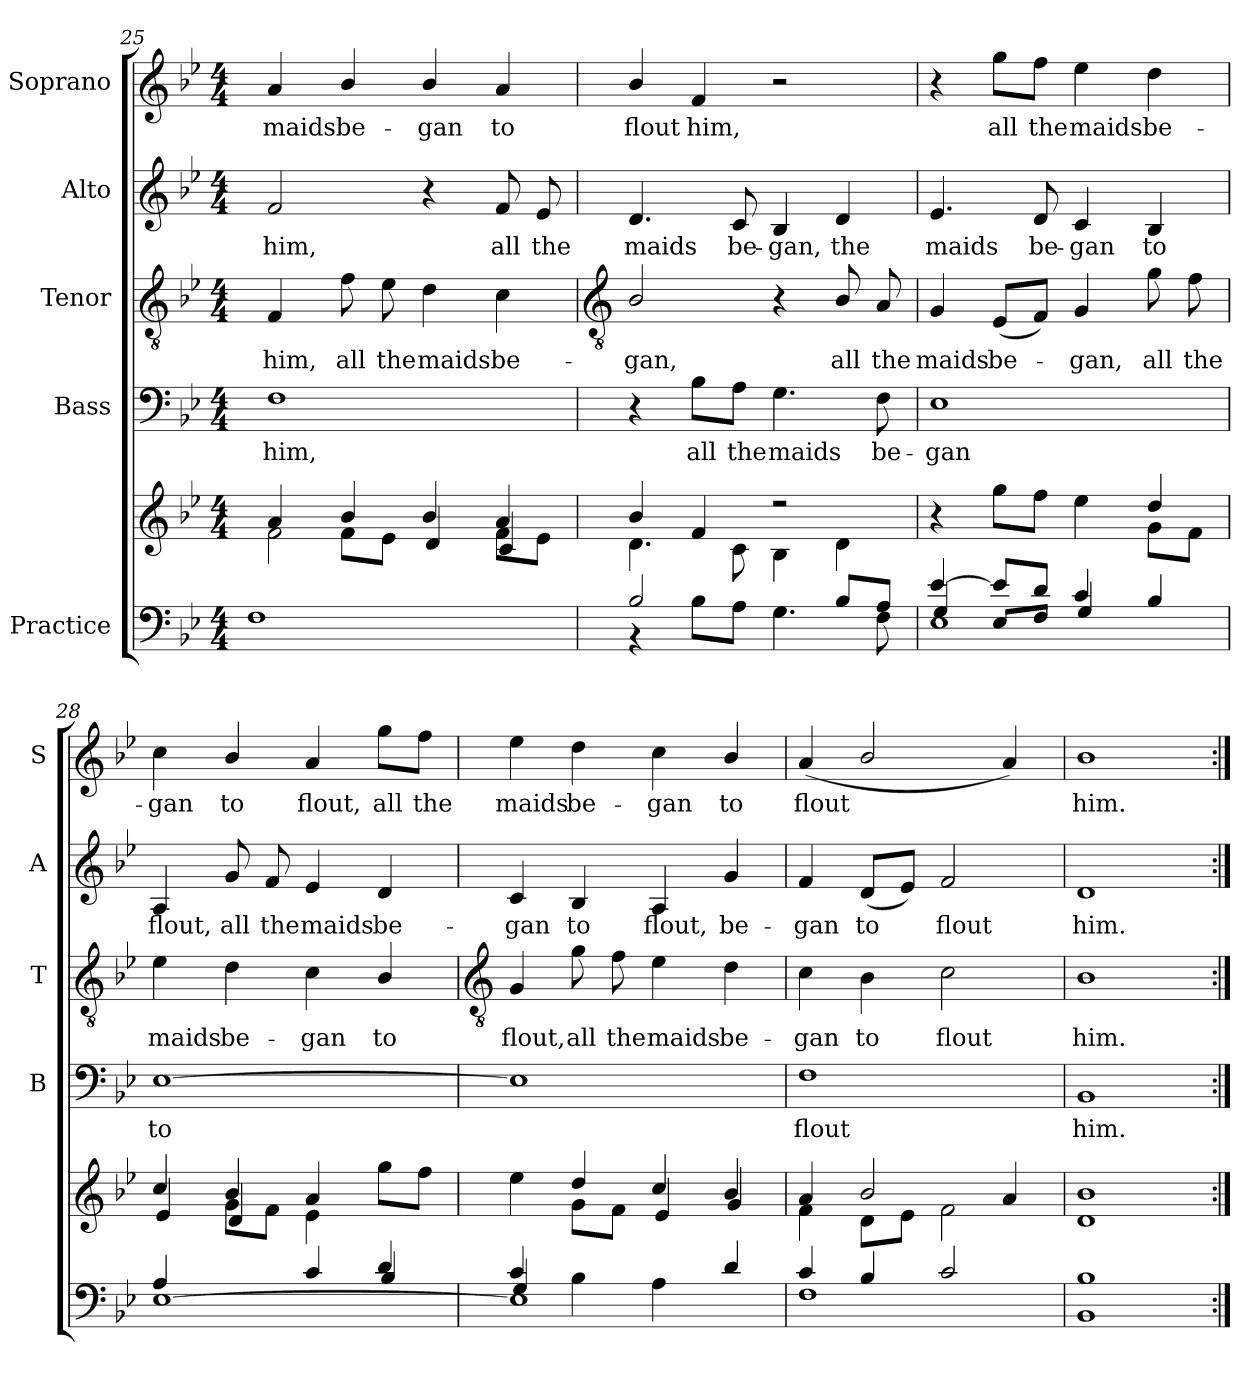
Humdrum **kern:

**kern	**kern	**kern	**text	**kern	**text	**kern	**text	**kern	**text
*part5	*part5	*part4	*part4	*part3	*part3	*part2	*part2	*part1	*part1
*staff6	*staff5	*staff4	*staff4	*staff3	*staff3	*staff2	*staff2	*staff1	*staff1
*I"Practice	*	*I"Bass	*	*I"Tenor	*	*I"Alto	*	*I"Soprano	*
*	*	*I'B	*	*I'T	*	*I'A	*	*I'S	*
*clefF4	*clefG2	*clefF4	*	*clefGv2	*	*clefG2	*	*clefG2	*
*k[b-e-]	*k[b-e-]	*k[b-e-]	*	*k[b-e-]	*	*k[b-e-]	*	*k[b-e-]	*
*B-:	*B-:	*B-:	*	*B-:	*	*B-:	*	*B-:	*
*M4/4	*M4/4	*M4/4	*	*M4/4	*	*M4/4	*	*M4/4	*
=25	=25	=25	=25	=25	=25	=25	=25	=25	=25
*^	*^	*	*	*	*	*	*	*	*
*	*	*	*^	*	*	*	*	*	*	*	*
!	!	!	!	!	!	!LO:LY:b	!	!LO:LY:b	!	!LO:LY:b	!	!LO:LY:b
4Fyy	1F	4a	2f\	4ryy	1F	him,	4F	him,	2f	him,	4a	maids
!	!	!	!	!	!	!	!	!LO:LY:b	!	!	!	!LO:LY:b
2.ryy	.	4b-/	.	8f\L	.	.	8f	all	.	.	4b-/	be-
!	!	!	!	!	!	!	!	!LO:LY:b	!	!	!	!
.	.	.	.	8e-\J	.	.	8e-	the	.	.	.	.
!	!	!	!	!	!	!	!	!LO:LY:b	!	!	!	!LO:LY:b
.	.	4b-/	4ryy	4d	.	.	4d	maids	4r	.	4b-/	-gan
!	!	!	!	!	!	!	!	!LO:LY:b	!	!LO:LY:b	!	!LO:LY:b
.	.	4a	8f\L	4c	.	.	4c	be-	8f	all	4a	to
!	!	!	!	!	!	!	!	!	!	!LO:LY:b	!	!
.	.	.	8e-\J	.	.	.	.	.	8e-	the	.	.
*	*	*v	*v	*v	*	*	*	*	*	*	*	*
!!LO:LB:g=z
=26	=26	=26	=26	=26	=26	=26	=26	=26	=26	=26
*	*	*	*	*	*clefGv2	*	*	*	*	*
*	*	*^	*	*	*	*	*	*	*	*
!	!	!	!	!	!	!	!LO:LY:b	!	!LO:LY:b	!	!LO:LY:b
2B-/	4r	4b-/	4.d	4r	.	2B-/	-gan,	4.d	maids	4b-/	flout
!	!	!	!	!	!LO:LY:b	!	!	!	!	!	!LO:LY:b
.	8B-L	4f	.	8B-\L	all	.	.	.	.	4f	him,
!	!	!	!	!	!LO:LY:b	!	!	!	!LO:LY:b	!	!
.	8AJ	.	8c	8A\J	the	.	.	8c	be-	.	.
!	!	!	!	!	!LO:LY:b	!	!	!	!LO:LY:b	!	!
4ryy	4.G	2r	4B-	4.G	maids	4r	.	4B-	-gan,	2r	.
!	!	!	!	!	!	!	!LO:LY:b	!	!LO:LY:b	!	!
8B-/L	.	.	4d	.	.	8B-/	all	4d	the	.	.
!	!	!	!	!	!LO:LY:b	!	!LO:LY:b	!	!	!	!
8A/J	8F	.	.	8F	be-	8A	the	.	.	.	.
=27	=27	=27	=27	=27	=27	=27	=27	=27	=27	=27	=27
*	*^	*	*	*	*	*	*	*	*	*	*
!	!	!	!	!	!	!LO:LY:b	!	!LO:LY:b	!	!LO:LY:b	!	!
[4e-/	4G/	1E-	4r	2.ryy	1E-	-gan	4G	maids	4.e-	maids	4r	.
!	!	!	!	!	!	!	!	!LO:LY:b	!	!	!	!LO:LY:b
8e-/L]	8E-/L	.	8ggL	.	.	.	(<8E-L	be-	.	.	8gg\L	all
!	!	!	!	!	!	!	!	!	!	!LO:LY:b	!	!LO:LY:b
8d/J	8F/J	.	8ffJ	.	.	.	8FJ)	.	8d	be-	8ff\J	the
!	!	!	!	!	!	!	!	!LO:LY:b	!	!LO:LY:b	!	!LO:LY:b
4c/	4G/	.	4ee-	.	.	.	4G	gan,	4c	-gan	4ee-	maids
!	!	!	!	!	!	!	!	!LO:LY:b	!	!LO:LY:b	!	!LO:LY:b
4B-/	4ryy	.	4dd/	8g\L	.	.	8g	all	4B-	to	4dd	be-
!	!	!	!	!	!	!	!	!LO:LY:b	!	!	!	!
.	.	.	.	8f\J	.	.	8f	the	.	.	.	.
=28	=28	=28	=28	=28	=28	=28	=28	=28	=28	=28	=28	=28
*	*	*	*	*^	*	*	*	*	*	*	*	*
!	!	!	!	!	!	!	!LO:LY:b	!	!LO:LY:b	!	!LO:LY:b	!	!LO:LY:b
4A/	2ryy	[1E-	4cc/	4ryy	4e-/	[1E-	to	4e-	maids	4A	flout,	4cc	-gan
!	!	!	!	!	!	!	!	!	!LO:LY:b	!	!LO:LY:b	!	!LO:LY:b
2ryy	.	.	4b-/	8g\L	4d	.	.	4d	be-	8g	all	4b-/	to
!	!	!	!	!	!	!	!	!	!	!	!LO:LY:b	!	!
.	.	.	.	8f\J	.	.	.	.	.	8f	the	.	.
!	!	!	!	!	!	!	!	!	!LO:LY:b	!	!LO:LY:b	!	!LO:LY:b
.	4c/	.	4a	4e-	2ryy	.	.	4c	-gan	4e-	maids	4a	flout,
!	!	!	!	!	!	!	!	!	!LO:LY:b	!	!LO:LY:b	!	!LO:LY:b
4d/	4B-/	.	8ggL	4ryy	.	.	.	4B-/	to	4d	be-	8gg\L	all
!	!	!	!	!	!	!	!	!	!	!	!	!	!LO:LY:b
.	.	.	8ffJ	.	.	.	.	.	.	.	.	8ff\J	the
!!LO:LB:g=z
=29	=29	=29	=29	=29	=29	=29	=29	=29	=29	=29	=29	=29	=29
*	*	*	*	*	*	*	*	*clefGv2	*	*	*	*	*
!	!	!	!	!	!	!	!	!	!LO:LY:b	!	!LO:LY:b	!	!LO:LY:b
4c/	4G/	1E-]	4ee-	2.ryy	4ryy	1E-]	.	4G	flout,	4c	-gan	4ee-	maids
!	!	!	!	!	!	!	!	!	!LO:LY:b	!	!LO:LY:b	!	!LO:LY:b
4B-\	2ryy	.	4dd/	.	8g\L	.	.	8g	all	4B-	to	4dd	be-
!	!	!	!	!	!	!	!	!	!LO:LY:b	!	!	!	!
.	.	.	.	.	8f\J	.	.	8f	the	.	.	.	.
!	!	!	!	!	!	!	!	!	!LO:LY:b	!	!LO:LY:b	!	!LO:LY:b
4A\	.	.	4cc/	.	4e-	.	.	4e-	maids	4A	flout,	4cc	-gan
!	!	!	!	!	!	!	!	!	!LO:LY:b	!	!LO:LY:b	!	!LO:LY:b
4ryy	4d/	.	4b-/	4g/	4ryy	.	.	4d	be-	4g	be-	4b-/	to
*	*v	*v	*	*	*	*	*	*	*	*	*	*	*
=30	=30	=30	=30	=30	=30	=30	=30	=30	=30	=30	=30	=30
!	!	!	!	!	!	!LO:LY:b	!	!LO:LY:b	!	!LO:LY:b	!	!LO:LY:b
*	*	*	*v	*v	*	*	*	*	*	*	*	*
4c/	1F	4a	4f	1F	flout	4c	-gan	4f	-gan	(<4a	flout
!	!	!	!	!	!	!	!LO:LY:b	!	!LO:LY:b	!	!
4B-/	.	2b-/	8d\L	.	.	4B-	to	(<8dL	to	2b-/	.
.	.	.	8e-\J	.	.	.	.	8e-J)	.	.	.
!	!	!	!	!	!	!	!LO:LY:b	!	!LO:LY:b	!	!
2c/	.	.	2f\	.	.	2c	flout	2f	flout	.	.
.	.	4a	.	.	.	.	.	.	.	4a)	.
=31	=31	=31	=31	=31	=31	=31	=31	=31	=31	=31	=31
!	!	!	!	!	!LO:LY:b	!	!LO:LY:b	!	!LO:LY:b	!	!LO:LY:b
1B-	1BB-	1b-	1d	1BB-	him.	1B-	him.	1d	him.	1b-	him.
*v	*v	*	*	*	*	*	*	*	*	*	*
*	*v	*v	*	*	*	*	*	*	*	*
=:|!	=:|!	=:|!	=:|!	=:|!	=:|!	=:|!	=:|!	=:|!	=:|!
*-	*-	*-	*-	*-	*-	*-	*-	*-	*-
